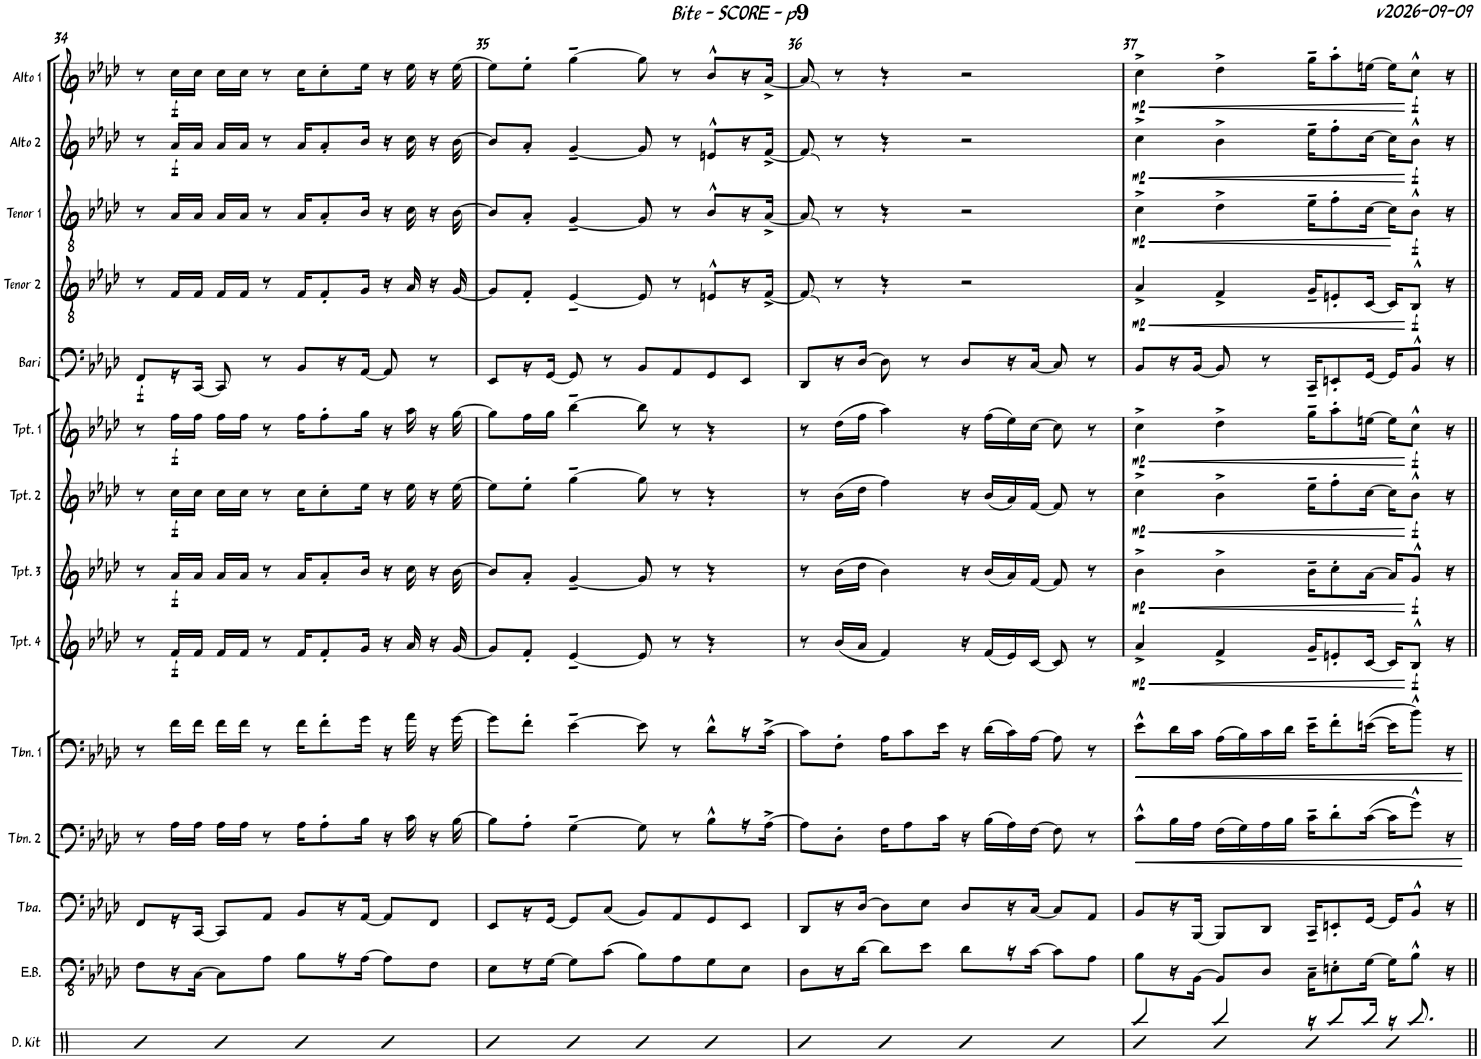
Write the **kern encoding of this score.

**kern	**kern	**kern	**kern	**dynam	**kern	**dynam	**kern	**dynam	**kern	**dynam	**kern	**dynam	**kern	**dynam	**kern	**dynam	**kern	**dynam	**kern	**dynam	**kern	**dynam	**kern	**dynam
*part14	*part13	*part12	*part11	*part11	*part10	*part10	*part9	*part9	*part8	*part8	*part7	*part7	*part6	*part6	*part5	*part5	*part4	*part4	*part3	*part3	*part2	*part2	*part1	*part1
*staff14	*staff13	*staff12	*staff11	*staff11	*staff10	*staff10	*staff9	*staff9	*staff8	*staff8	*staff7	*staff7	*staff6	*staff6	*staff5	*staff5	*staff4	*staff4	*staff3	*staff3	*staff2	*staff2	*staff1	*staff1
*I"Drum Kit	*I"Electric Bass	*I"Tuba	*I"Trombone 2	*	*I"Trombone 1	*	*I"Trumpet 4	*	*I"Trumpet 3	*	*I"Trumpet 2	*	*I"Trumpet 1	*	*I"Bari Sax	*	*I"Tenor Sax 2	*	*I"Tenor Sax 1	*	*I"Alto Sax 2	*	*I"Alto Sax 1	*
*I'D. Kit	*I'E.B.	*I'Tba.	*I'Tbn. 2	*	*I'Tbn. 1	*	*I'Tpt. 4	*	*I'Tpt. 3	*	*I'Tpt. 2	*	*I'Tpt. 1	*	*I'Bari	*	*I'Tenor 2	*	*I'Tenor 1	*	*I'Alto 2	*	*I'Alto 1	*
!!LO:PB:g=z
*clefX	*clefFv4	*clefF4	*clefF4	*	*clefF4	*	*clefG2	*	*clefG2	*	*clefG2	*	*clefG2	*	*clefF4	*	*clefGv2	*	*clefGv2	*	*clefG2	*	*clefG2	*
*	*	*	*	*	*	*	*Trd1c2	*	*Trd1c2	*	*Trd1c2	*	*Trd1c2	*	*Trd12c21	*	*Trd8c14	*	*Trd8c14	*	*Trd5c9	*	*Trd5c9	*
*k[]	*k[b-e-a-d-]	*k[b-e-a-d-]	*k[b-e-a-d-]	*	*k[b-e-a-d-]	*	*k[b-e-a-d-]	*	*k[b-e-a-d-]	*	*k[b-e-a-d-]	*	*k[b-e-a-d-]	*	*k[b-e-a-d-]	*	*k[b-e-a-d-]	*	*k[b-e-a-d-]	*	*k[b-e-a-d-]	*	*k[b-e-a-d-]	*
*M4/4	*M4/4	*M4/4	*M4/4	*	*M4/4	*	*M4/4	*	*M4/4	*	*M4/4	*	*M4/4	*	*M4/4	*	*M4/4	*	*M4/4	*	*M4/4	*	*M4/4	*
=34	=34	=34	=34	=34	=34	=34	=34	=34	=34	=34	=34	=34	=34	=34	=34	=34	=34	=34	=34	=34	=34	=34	=34	=34
!	!	!	!	!	!	!	!	!	!	!	!	!	!	!	!	!LO:DY:b	!	!	!	!	!	!	!	!
4R	8FF\L	8FF/L	8r	.	8r	.	8r	.	8r	.	8r	.	8r	.	8FF/L	f	8r	.	8r	.	8r	.	8r	.
!	!	!	!	!	!	!	!	!LO:DY:b	!	!LO:DY:b	!	!LO:DY:b	!	!LO:DY:b	!	!	!	!	!	!	!	!LO:DY:b	!	!LO:DY:b
.	16r	16r	16A-\LL	.	16f\LL	.	16f/LL	f	16a-/LL	f	16cc\LL	f	16ff\LL	f	16r	.	16F/LL	.	16A-/LL	.	16a-/LL	f	16cc\LL	f
.	[16CC\JJ	[16CC/JJ	16A-\JJ	.	16f\JJ	.	16f/JJ	.	16a-/JJ	.	16cc\JJ	.	16ff\JJ	.	[16CC/JJ	.	16F/JJ	.	16A-/JJ	.	16a-/JJ	.	16cc\JJ	.
4R	8CC\L]	8CC/L]	16A-\LL	.	16f\LL	.	16f/LL	.	16a-/LL	.	16cc\LL	.	16ff\LL	.	8CC/]	.	16F/LL	.	16A-/LL	.	16a-/LL	.	16cc\LL	.
.	.	.	16A-\JJ	.	16f\JJ	.	16f/JJ	.	16a-/JJ	.	16cc\JJ	.	16ff\JJ	.	.	.	16F/JJ	.	16A-/JJ	.	16a-/JJ	.	16cc\JJ	.
.	8AA-\J	8AA-/J	8r	.	8r	.	8r	.	8r	.	8r	.	8r	.	8r	.	8r	.	8r	.	8r	.	8r	.
4R	8BB-\L	8BB-/L	16A-\KL	.	16f\KL	.	16f/KL	.	16a-/KL	.	16cc\KL	.	16ff\KL	.	8BB-/L	.	16F/KL	.	16A-/KL	.	16a-/KL	.	16cc\KL	.
.	.	.	8A-'\	.	8f'\	.	8f'/	.	8a-'/	.	8cc'\	.	8ff'\	.	.	.	8F'/	.	8A-'/	.	8a-'/	.	8cc'\	.
.	16r	16r	.	.	.	.	.	.	.	.	.	.	.	.	16r	.	.	.	.	.	.	.	.	.
.	[16AA-\JJ	[16AA-/JJ	16B-\Jk	.	16g\Jk	.	16g/Jk	.	16b-/Jk	.	16ee-\Jk	.	16gg\Jk	.	[16AA-/JJ	.	16G/Jk	.	16B-/Jk	.	16b-/Jk	.	16ee-\Jk	.
4R	8AA-\L]	8AA-/L]	16r	.	16r	.	16r	.	16r	.	16r	.	16r	.	8AA-/]	.	16r	.	16r	.	16r	.	16r	.
.	.	.	16c\	.	16a-\	.	16a-/	.	16cc\	.	16ee-\	.	16aa-\	.	.	.	16A-/	.	16c\	.	16cc\	.	16ee-\	.
.	8FF\J	8FF/J	16r	.	16r	.	16r	.	16r	.	16r	.	16r	.	8r	.	16r	.	16r	.	16r	.	16r	.
.	.	.	[16B-\	.	[16g\	.	[16g/	.	[16b-\	.	[16ee-\	.	[16gg\	.	.	.	[16G/	.	[16B-\	.	[16b-\	.	[16ee-\	.
=35	=35	=35	=35	=35	=35	=35	=35	=35	=35	=35	=35	=35	=35	=35	=35	=35	=35	=35	=35	=35	=35	=35	=35	=35
4R	8EE-\L	8EE-/L	8B-\L]	.	8g\L]	.	8g/L]	.	8b-/L]	.	8ee-\L]	.	8gg\L]	.	8EE-/L	.	8G/L]	.	8B-/L]	.	8b-/L]	.	8ee-\L]	.
.	16r	16r	8A-'\J	.	8f'\J	.	8f'/J	.	8a-'/J	.	8ee-'\J	.	16ff\L	.	16r	.	8F'/J	.	8A-'/J	.	8a-'/J	.	8ee-'\J	.
.	[16GG\JJ	[16GG/JJ	.	.	.	.	.	.	.	.	.	.	16gg\JJ	.	[16GG/JJ	.	.	.	.	.	.	.	.	.
4R	8GG\L]	8GG/L]	[4G~\	.	[4e-~\	.	[4e-~/	.	[4g~/	.	[4gg~\	.	[4bb-~\	.	8GG/]	.	[4E-~/	.	[4G~/	.	[4g~/	.	[4gg~\	.
.	(8C\J	(8C/J	.	.	.	.	.	.	.	.	.	.	.	.	8r	.	.	.	.	.	.	.	.	.
4R	8BB-\L)	8BB-/L)	8G\]	.	8e-\]	.	8e-/]	.	8g/]	.	8gg\]	.	8bb-\]	.	8BB-/L	.	8E-/]	.	8G/]	.	8g/]	.	8gg\]	.
.	8AA-\	8AA-/	8r	.	8r	.	8r	.	8r	.	8r	.	8r	.	8AA-/	.	8r	.	8r	.	8r	.	8r	.
4R	8GG\	8GG/	8B-^^\L	.	8d-^^\L	.	4r	.	4r	.	4r	.	4r	.	8GG/	.	8En^^/L	.	8B-^^/L	.	8en^^/L	.	8b-^^/L	.
.	8EE-\J	8EE-/J	16r	.	16r	.	.	.	.	.	.	.	.	.	8EE-/J	.	16r	.	16r	.	16r	.	16r	.
.	.	.	[16A-^\JJ	.	[16c^\JJ	.	.	.	.	.	.	.	.	.	.	.	[16F^/JJ	.	[16A-^/JJ	.	[16f^/JJ	.	[16a-^/JJ	.
=36	=36	=36	=36	=36	=36	=36	=36	=36	=36	=36	=36	=36	=36	=36	=36	=36	=36	=36	=36	=36	=36	=36	=36	=36
4R	8DD-\L	8DD-/L	8A-\L]	.	8c\L]	.	8r	.	8r	.	8r	.	8r	.	8DD-/L	.	8F/]	.	8A-/]	.	8f/]	.	8a-/]	.
.	16r	16r	8D-'\J	.	8F'\J	.	(16b-/LL	.	(16b-\LL	.	(16b-\LL	.	(16dd-\LL	.	16r	.	8r	.	8r	.	8r	.	8r	.
.	[16D-\JJ	[16D-/JJ	.	.	.	.	16a-/JJ	.	16dd-\JJ	.	16dd-\JJ	.	16ff\JJ	.	[16D-/JJ	.	.	.	.	.	.	.	.	.
4R	8D-\L]	8D-\L]	16F\KL	.	16A-\KL	.	4f/)	.	4b-\)	.	4ff\)	.	4aa-\)	.	8D-\]	.	4r	.	4r	.	4r	.	4r	.
.	.	.	8A-\	.	8c\	.	.	.	.	.	.	.	.	.	.	.	.	.	.	.	.	.	.	.
.	8E-\J	8E-\J	.	.	.	.	.	.	.	.	.	.	.	.	8r	.	.	.	.	.	.	.	.	.
.	.	.	16c\Jk	.	16e-\Jk	.	.	.	.	.	.	.	.	.	.	.	.	.	.	.	.	.	.	.
4R	8D-\L	8D-/L	16r	.	16r	.	16r	.	16r	.	16r	.	16r	.	8D-/L	.	2r	.	2r	.	2r	.	2r	.
.	.	.	(16B-\LL	.	(16d-\LL	.	(16f/LL	.	(16b-/LL	.	(16b-/LL	.	(16ff\LL	.	.	.	.	.	.	.	.	.	.	.
.	16r	16r	16A-\)	.	16c\)	.	16e-/)	.	16a-/)	.	16a-/)	.	16ee-\)	.	16r	.	.	.	.	.	.	.	.	.
.	[16C\JJ	[16C/JJ	[16F\JJ	.	[16A-\JJ	.	[16c/JJ	.	[16f/JJ	.	[16f/JJ	.	[16cc\JJ	.	[16C/JJ	.	.	.	.	.	.	.	.	.
4R	8C\L]	8C/L]	8F\]	.	8A-\]	.	8c/]	.	8f/]	.	8f/]	.	8cc\]	.	8C/]	.	.	.	.	.	.	.	.	.
.	8AA-\J	8AA-/J	8r	.	8r	.	8r	.	8r	.	8r	.	8r	.	8r	.	.	.	.	.	.	.	.	.
=37	=37	=37	=37	=37	=37	=37	=37	=37	=37	=37	=37	=37	=37	=37	=37	=37	=37	=37	=37	=37	=37	=37	=37	=37
*^	*	*	*	*	*	*	*	*	*	*	*	*	*	*	*	*	*	*	*	*	*	*	*	*
!	!	!	!	!	!LO:HP:b	!	!LO:HP:b	!	!LO:HP:b	!	!LO:HP:b	!	!LO:HP:b	!	!LO:HP:b	!	!	!	!LO:HP:b	!	!LO:HP:b	!	!LO:HP:b	!	!LO:HP:b
!	!	!	!	!	!	!	!	!	!LO:DY:n=1:b	!	!LO:DY:n=1:b	!	!LO:DY:n=1:b	!	!LO:DY:n=1:b	!	!	!	!LO:DY:n=1:b	!	!LO:DY:n=1:b	!	!LO:DY:n=1:b	!	!LO:DY:n=1:b
4R	4Rbb/	8BB-\L	8BB-/L	8c^^\L	<	8e-^^\L	<	4a-^/	< mp	4b-^\	< mp	4cc^\	< mp	4cc^\	< mp	8BB-/L	.	4A-^/	< mp	4c^\	< mp	4cc^\	< mp	4cc^\	< mp
.	.	16r	16r	16B-\L	.	16d-\L	.	.	.	.	.	.	.	.	.	16r	.	.	.	.	.	.	.	.	.
.	.	[16BBB-\JJ	[16BBB-/JJ	16A-\JJ	.	16c\JJ	.	.	.	.	.	.	.	.	.	[16BB-/JJ	.	.	.	.	.	.	.	.	.
4R	4Rbb/	8BBB-/L]	8BBB-/L]	(16F\LL	.	(16A-\LL	.	4f^/	.	4b-^\	.	4b-^\	.	4dd-^\	.	8BB-/]	.	4F^/	.	4d-^\	.	4b-^\	.	4dd-^\	.
.	.	.	.	16G\)	.	16B-\)	.	.	.	.	.	.	.	.	.	.	.	.	.	.	.	.	.	.	.
.	.	8DD-/J	8DD-/J	16A-\	.	16c\	.	.	.	.	.	.	.	.	.	8r	.	.	.	.	.	.	.	.	.
.	.	.	.	16B-\JJ	.	16d-\JJ	.	.	.	.	.	.	.	.	.	.	.	.	.	.	.	.	.	.	.
4R	16r	16CC~\KL	16CC~/KL	16c~\KL	.	16e-~\KL	.	16g~/KL	.	16b-~\KL	.	16ee-~\KL	.	16gg~\KL	.	16CC~/KL	.	16G~/KL	.	16e-~\KL	.	16ee-~\KL	.	16gg~\KL	.
.	8Rbb/L	8EEn'\	8EEn'/	8d-'\	.	8f'\	.	8en'/	.	8cc'\	.	8ff'\	.	8aa-'\	.	8EEn'/	.	8En'/	.	8f'\	.	8ff'\	.	8aa-'\	.
.	16Rbb/Jk	[16GG\Jk	[16GG/Jk	([16c\Jk	.	([16en\Jk	.	[16c/Jk	.	[16a-\Jk	.	[16cc\Jk	.	[16een\Jk	.	[16GG/Jk	.	[16C/Jk	.	[16c\Jk	.	[16cc\Jk	.	[16een\Jk	.
4R	16r	16GG\KL]	16GG/KL]	16c\KL]	.	16e\KL]	.	16c/KL]	.	16a-/KL]	.	16cc\KL]	.	16ee\KL]	.	16GG/KL]	.	16C/KL]	.	16c\KL]	[	16cc\KL]	.	16ee\KL]	.
!	!	!	!	!	!	!	!	!	!LO:DY:n=2:b	!	!LO:DY:n=2:b	!	!LO:DY:n=2:b	!	!LO:DY:n=2:b	!	!	!	!LO:DY:n=2:b	!	!LO:DY:n=2:b	!	!LO:DY:n=2:b	!	!LO:DY:n=2:b
.	8.Rbb/	8BB-^^\J	8BB-^^/J	8g^^\J)	.	8b-^^\J)	.	8B-^^/J	[ f	8g^^/J	[ f	8b-^^\J	[ f	8cc^^\J	[ f	8BB-^^/J	.	8BB-^^/J	[ f	8B-^^\J	f	8b-^^\J	[ f	8cc^^\J	[ f
.	.	16r	16r	16r	.	16r	.	16r	.	16r	.	16r	.	16r	.	16r	.	16r	.	16r	.	16r	.	16r	.
*v	*v	*	*	*	*	*	*	*	*	*	*	*	*	*	*	*	*	*	*	*	*	*	*	*	*
.	.	.	.	[	.	[	.	.	.	.	.	.	.	.	.	.	.	.	.	.	.	.	.	.
=||	=||	=||	=||	=||	=||	=||	=||	=||	=||	=||	=||	=||	=||	=||	=||	=||	=||	=||	=||	=||	=||	=||	=||	=||
*-	*-	*-	*-	*-	*-	*-	*-	*-	*-	*-	*-	*-	*-	*-	*-	*-	*-	*-	*-	*-	*-	*-	*-	*-
